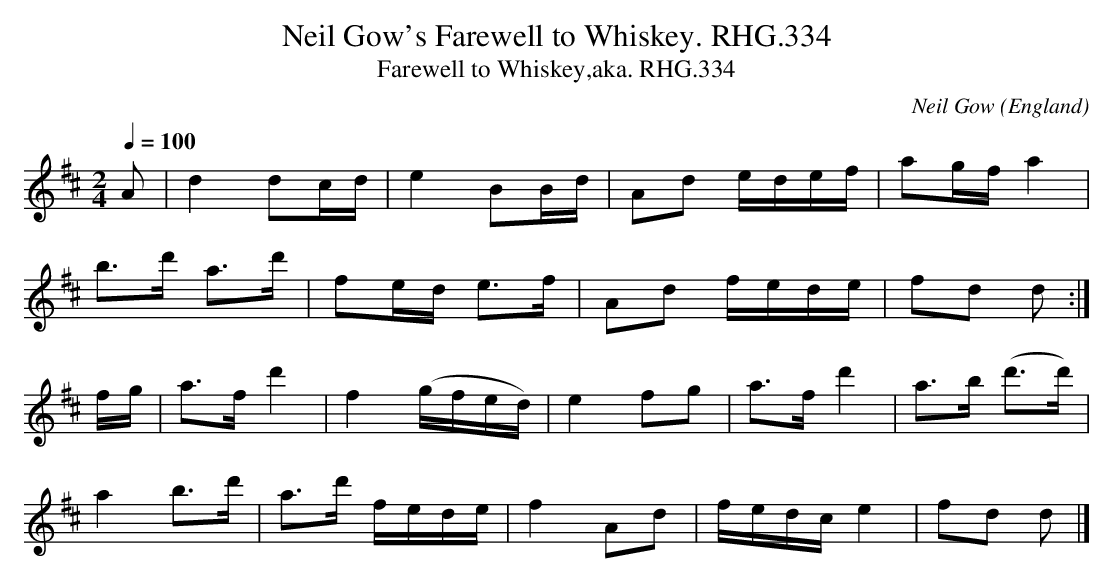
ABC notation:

X:1
T:Neil Gow's Farewell to Whiskey. RHG.334
T:Farewell to Whiskey,aka. RHG.334
C:Neil Gow
O:England
M:2/4
L:1/16
Q:1/4=100
K:D
A2|d4 d2cd|e4 B2Bd|A2d2 edef|a2gf a4|
b3d' a3d'|f2ed e3f|A2d2 fede|f2d2 d2:|
fg|a3f d'4|f4 (gfed)|e4 f2g2|a3f d'4|a3b (d'3d')|
a4 b3d'|a3d' fede|f4 A2d2|fedc e4|f2d2 d2|]
